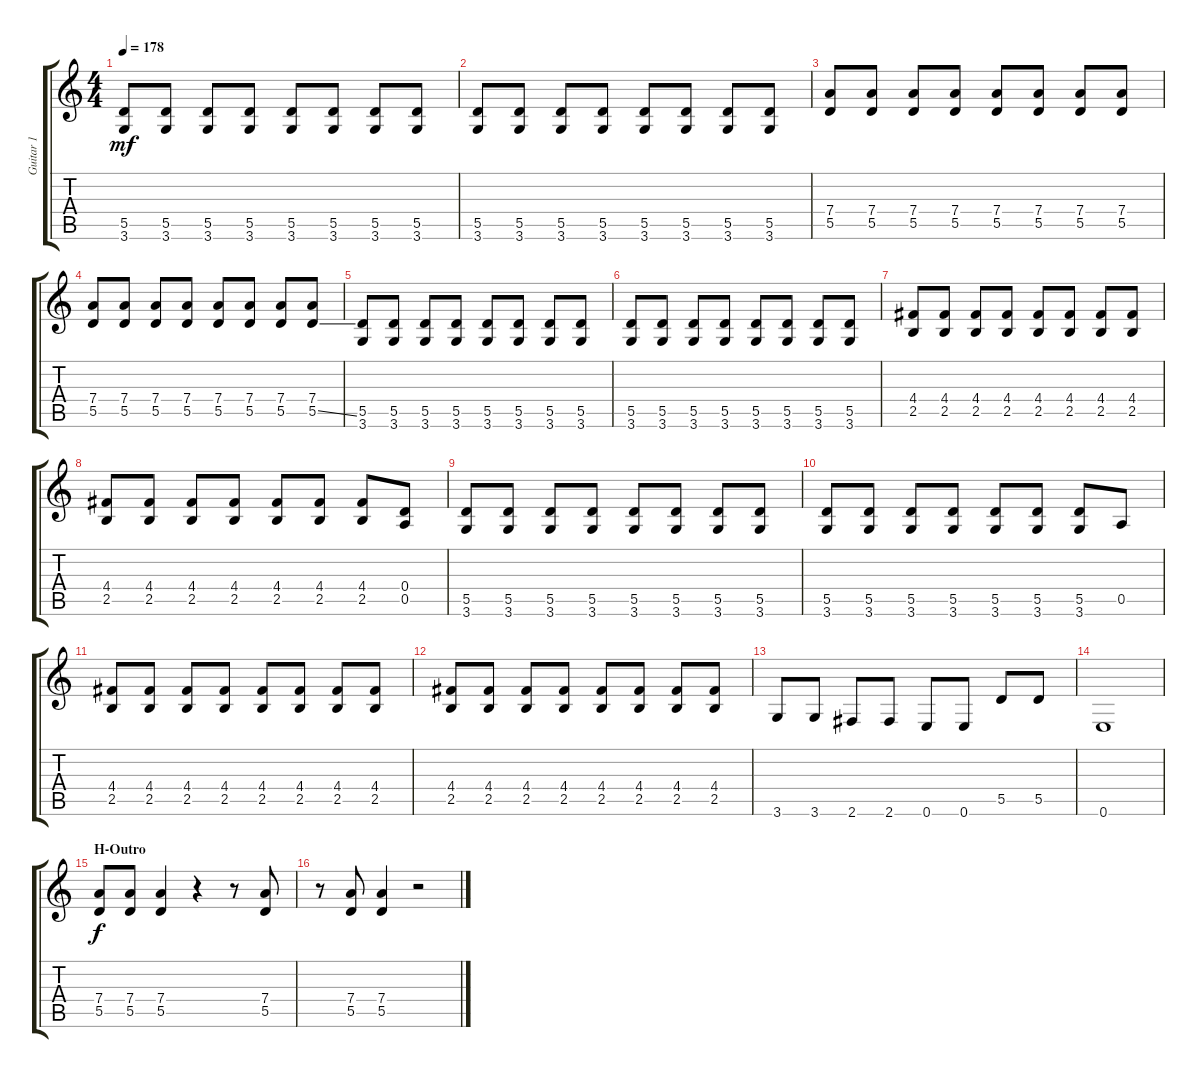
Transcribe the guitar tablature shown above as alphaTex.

\track ("Guitar 1" "Guitar 1") {instrument overdrivenguitar}
\staff {score tabs}
\tuning (E4 B3 G3 D3 A2 E2) {hide}
\ts (4 4)
\tempo 178
\clef g2
\ks c
(5.5 3.6).8{dy mf} (5.5 3.6).8 (5.5 3.6).8 (5.5 3.6).8 (5.5 3.6).8 (5.5 3.6).8 (5.5 3.6).8 (5.5 3.6).8 |
(5.5 3.6).8 (5.5 3.6).8 (5.5 3.6).8 (5.5 3.6).8 (5.5 3.6).8 (5.5 3.6).8 (5.5 3.6).8 (5.5 3.6).8 |
(7.4 5.5).8 (7.4 5.5).8 (7.4 5.5).8 (7.4 5.5).8 (7.4 5.5).8 (7.4 5.5).8 (7.4 5.5).8 (7.4 5.5).8 |
(7.4 5.5).8 (7.4 5.5).8 (7.4 5.5).8 (7.4 5.5).8 (7.4 5.5).8 (7.4 5.5).8 (7.4 5.5).8 (7.4 5.5{ss}).8 |
(5.5 3.6).8 (5.5 3.6).8 (5.5 3.6).8 (5.5 3.6).8 (5.5 3.6).8 (5.5 3.6).8 (5.5 3.6).8 (5.5 3.6).8 |
(5.5 3.6).8 (5.5 3.6).8 (5.5 3.6).8 (5.5 3.6).8 (5.5 3.6).8 (5.5 3.6).8 (5.5 3.6).8 (5.5 3.6).8 |
(4.4 2.5).8 (4.4 2.5).8 (4.4 2.5).8 (4.4 2.5).8 (4.4 2.5).8 (4.4 2.5).8 (4.4 2.5).8 (4.4 2.5).8 |
(4.4 2.5).8 (4.4 2.5).8 (4.4 2.5).8 (4.4 2.5).8 (4.4 2.5).8 (4.4 2.5).8 (4.4 2.5).8 (0.4 0.5).8 |
(5.5 3.6).8 (5.5 3.6).8 (5.5 3.6).8 (5.5 3.6).8 (5.5 3.6).8 (5.5 3.6).8 (5.5 3.6).8 (5.5 3.6).8 |
(5.5 3.6).8 (5.5 3.6).8 (5.5 3.6).8 (5.5 3.6).8 (5.5 3.6).8 (5.5 3.6).8 (5.5 3.6).8 0.5.8 |
(4.4 2.5).8 (4.4 2.5).8 (4.4 2.5).8 (4.4 2.5).8 (4.4 2.5).8 (4.4 2.5).8 (4.4 2.5).8 (4.4 2.5).8 |
(4.4 2.5).8 (4.4 2.5).8 (4.4 2.5).8 (4.4 2.5).8 (4.4 2.5).8 (4.4 2.5).8 (4.4 2.5).8 (4.4 2.5).8 |
3.6.8 3.6.8 2.6.8 2.6.8 0.6.8 0.6.8 5.5.8 5.5.8 |
0.6.1 |
\section ("" "H-Outro")
(7.4 5.5).8{dy f} (7.4 5.5).8 (7.4 5.5).4 r.4 r.8 (7.4 5.5).8 |
r.8 (7.4 5.5).8 (7.4 5.5).4 r.2
